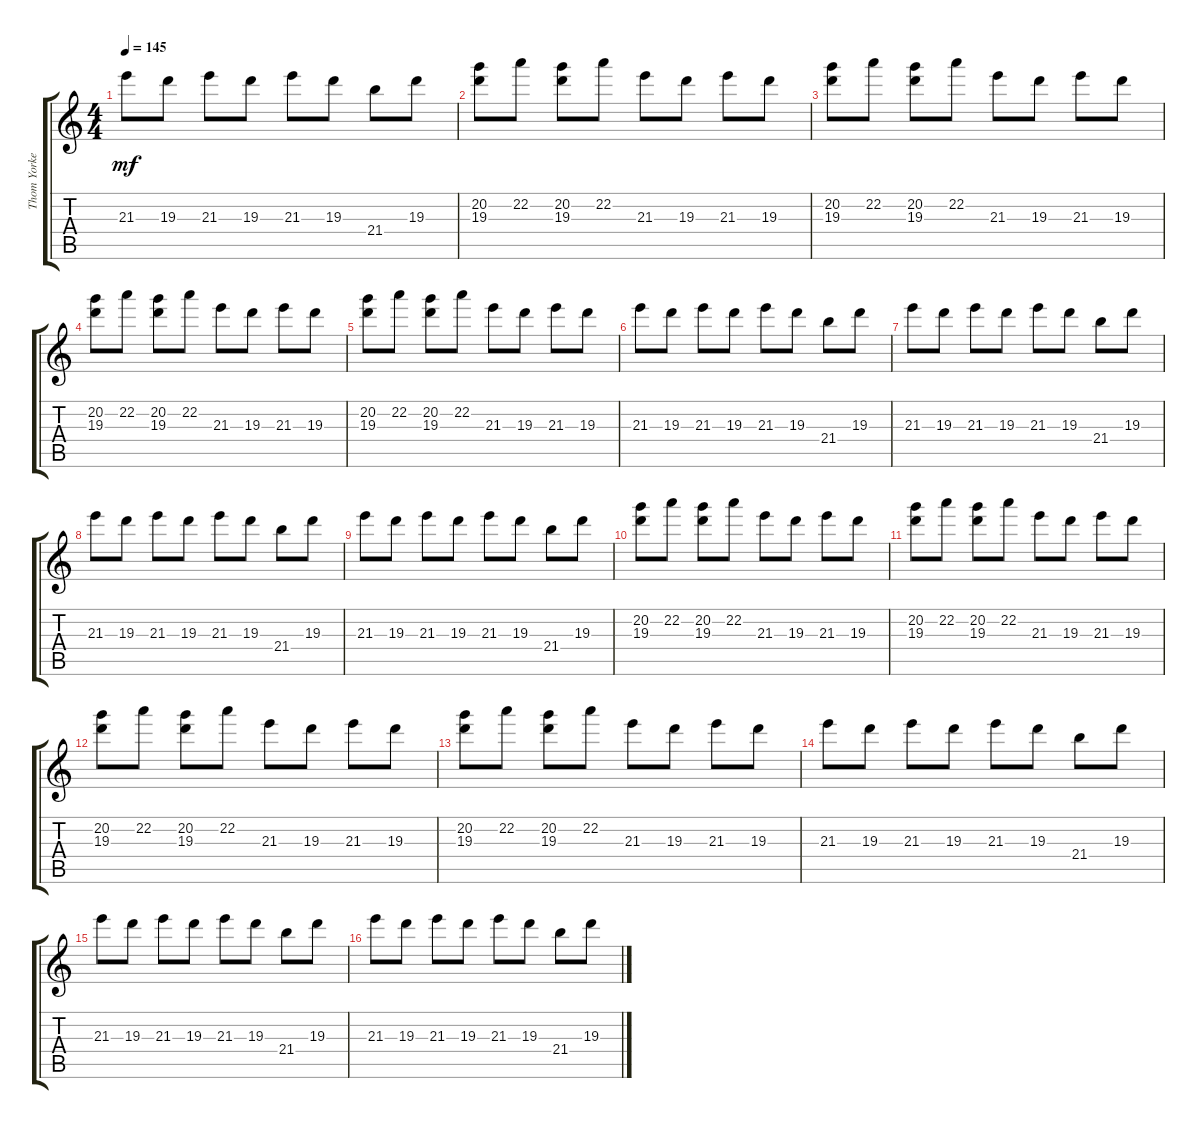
\track ("Thom Yorke" "Thom Yorke") {instrument electricguitarclean}
\staff {score tabs}
\tuning (E4 B3 G3 D3 A2 E2) {hide}
\ts (4 4)
\tempo 145
\clef g2
\ks c
21.3.8{dy mf} 19.3.8 21.3.8 19.3.8 21.3.8 19.3.8 21.4.8 19.3.8 |
(20.2 19.3).8 22.2.8 (20.2 19.3).8 22.2.8 21.3.8 19.3.8 21.3.8 19.3.8 |
(20.2 19.3).8 22.2.8 (20.2 19.3).8 22.2.8 21.3.8 19.3.8 21.3.8 19.3.8 |
(20.2 19.3).8 22.2.8 (20.2 19.3).8 22.2.8 21.3.8 19.3.8 21.3.8 19.3.8 |
(20.2 19.3).8 22.2.8 (20.2 19.3).8 22.2.8 21.3.8 19.3.8 21.3.8 19.3.8 |
21.3.8 19.3.8 21.3.8 19.3.8 21.3.8 19.3.8 21.4.8 19.3.8 |
21.3.8 19.3.8 21.3.8 19.3.8 21.3.8 19.3.8 21.4.8 19.3.8 |
21.3.8 19.3.8 21.3.8 19.3.8 21.3.8 19.3.8 21.4.8 19.3.8 |
21.3.8 19.3.8 21.3.8 19.3.8 21.3.8 19.3.8 21.4.8 19.3.8 |
(20.2 19.3).8 22.2.8 (20.2 19.3).8 22.2.8 21.3.8 19.3.8 21.3.8 19.3.8 |
(20.2 19.3).8 22.2.8 (20.2 19.3).8 22.2.8 21.3.8 19.3.8 21.3.8 19.3.8 |
(20.2 19.3).8 22.2.8 (20.2 19.3).8 22.2.8 21.3.8 19.3.8 21.3.8 19.3.8 |
(20.2 19.3).8 22.2.8 (20.2 19.3).8 22.2.8 21.3.8 19.3.8 21.3.8 19.3.8 |
21.3.8 19.3.8 21.3.8 19.3.8 21.3.8 19.3.8 21.4.8 19.3.8 |
21.3.8 19.3.8 21.3.8 19.3.8 21.3.8 19.3.8 21.4.8 19.3.8 |
21.3.8 19.3.8 21.3.8 19.3.8 21.3.8 19.3.8 21.4.8 19.3.8
